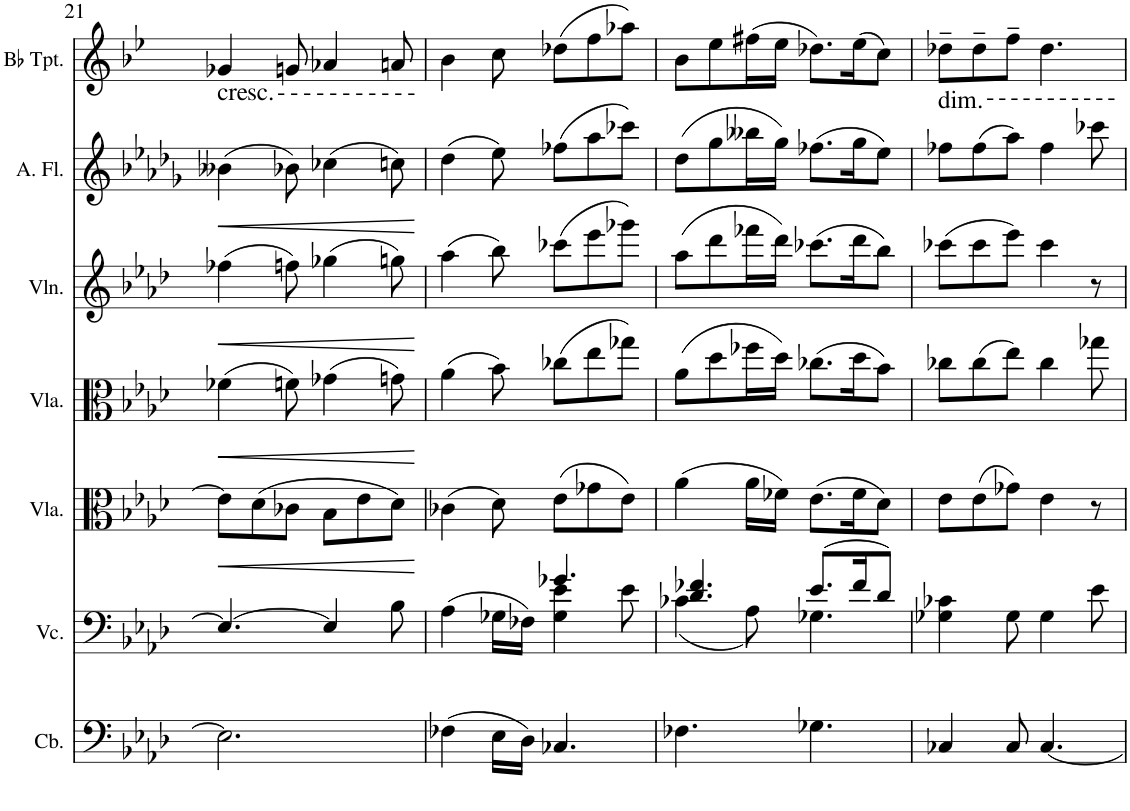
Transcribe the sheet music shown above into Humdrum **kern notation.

**kern	**kern	**kern	**dynam	**kern	**dynam	**kern	**dynam	**kern	**dynam	**kern
*part7	*part6	*part5	*part5	*part4	*part4	*part3	*part3	*part2	*part2	*part1
*staff7	*staff6	*staff5	*staff5	*staff4	*staff4	*staff3	*staff3	*staff2	*staff2	*staff1
*I"Contrabass	*I"Violoncello	*I"Viola	*	*I"Viola	*	*I"Violin	*	*I"Alto Flute	*	*I"Bb Trumpet
*I'Cb.	*I'Vc.	*I'Vla.	*	*I'Vla.	*	*I'Vln.	*	*I'A. Fl.	*	*I'Bb Tpt.
!!LO:PB:g=z
*clefF4	*clefF4	*clefC3	*	*clefC3	*	*clefG2	*	*clefG2	*	*clefG2
*Trd7c12	*	*	*	*	*	*	*	*Trd3c5	*	*Trd1c2
*k[b-e-a-d-]	*k[b-e-a-d-]	*k[b-e-a-d-]	*	*k[b-e-a-d-]	*	*k[b-e-a-d-]	*	*k[b-e-a-d-g-]	*	*k[b-e-]
*M6/8	*M6/8	*M6/8	*	*M6/8	*	*M6/8	*	*M6/8	*	*M6/8
=21	=21	=21	=21	=21	=21	=21	=21	=21	=21	=21
*	*^	*	*	*	*	*	*	*	*	*
!	!	!	!	!	!	!	!	!	!	!	!LO:TX:b:t=cresc.
!	!	!	!	!LO:HP:b	!	!LO:HP:b	!	!LO:HP:b	!	!LO:HP:b	!
2.E-\]	2.ryy	4.E-/_	8e-\L]	<	(>4f-X\	<	(>4ff-X\	<	(>4b--X\	<	4g-X/
.	.	.	(>8d-\	.	.	.	.	.	.	.	.
.	.	.	8c-X\J	.	8fn\)	.	8ffn\)	.	8b-X\)	.	8gn/
.	.	4E-/]	8B-\L	.	(>4g-X\	.	(>4gg-X\	.	(>4cc-X\	.	4a-X/
.	.	.	8e-\	.	.	.	.	.	.	.	.
.	.	8B-\	8d-\J)	.	8gn\)	.	8ggn\)	.	8ccn\)	.	8an/
*	*v	*v	*	*	*	*	*	*	*	*	*
.	.	.	[	.	[	.	[	.	[	.
=22	=22	=22	=22	=22	=22	=22	=22	=22	=22	=22
*	*^	*	*	*	*	*	*	*	*	*
(>4F-X\	(>4A-\	4.ryy	(>4c-X\	.	(>4a-\	.	(>4aa-\	.	(>4dd-\	.	4b-\
16E-\LL	16G-X\LL	.	8d-\)	.	8b-\)	.	8bb-\)	.	8ee-\)	.	8cc\
16D-\JJ)	16F-X\JJ)	.	.	.	.	.	.	.	.	.	.
4.C-X/	4.g-X/	4G-\ 4e-\	(>8e-\L	.	(>8cc-X\L	.	(>8ccc-X\L	.	(>8ff-X\L	.	(>8dd-X\L
.	.	.	8g-X\	.	8ee-\	.	8eee-\	.	8aa-\	.	8ff\
.	.	8e-\	8e-\J)	.	8gg-X\J)	.	8ggg-X\J)	.	8ccc-X\J)	.	8aa-X\J)
=23	=23	=23	=23	=23	=23	=23	=23	=23	=23	=23	=23
4.F-X\	4.d-/ 4.f-X/	(<4c-X\	(>4a-\	.	(>8a-\L	.	(>8aa-\L	.	(>8dd-\L	.	8b-\L
.	.	.	.	.	8dd-\	.	8ddd-\	.	8gg-\	.	8ee-\
.	.	8A-\)	16a-\LL	.	16ff-X\L	.	16fff-X\L	.	16bb--X\L	.	(>16ff#X\L
.	.	.	16f-X\JJ)	.	16dd-\JJ)	.	16ddd-\JJ)	.	16gg-\JJ)	.	16ee-\JJ
4.G-X\	(>8.e-/L	4.G-X\	(>8.e-\L	.	(>8.cc-X\L	.	(>8.ccc-X\L	.	(>8.ff-X\L	.	8.dd-X\L)
.	16f-/K	.	16f-\K	.	16dd-\K	.	16ddd-\K	.	16gg-\K	.	(>16ee-\K
.	8d-/J)	.	8d-\J)	.	8b-\J)	.	8bb-\J)	.	8ee-\J)	.	8cc\J)
*	*v	*v	*	*	*	*	*	*	*	*	*
=24	=24	=24	=24	=24	=24	=24	=24	=24	=24	=24
!	!	!	!	!	!	!	!	!	!	!LO:TX:b:t=dim.
4C-X/	4G-X\ 4c-X\	8e-\L	.	8cc-X\L	.	(>8ccc-X\L	.	8ff-X\L	.	8dd-X~\L
.	.	(>8e-\	.	(>8cc-\	.	8ccc-\	.	(>8ff-\	.	8dd-~\
8C-/	8G-\	8g-X\J)	.	8ee-\J)	.	8eee-\J)	.	8aa-\J)	.	8ff~\J
[4.C-/	4G-\	4e-\	.	4cc-\	.	4ccc-\	.	4ff-\	.	4.dd-\
.	8e-\	8r	.	8gg-X\	.	8r	.	8ccc-X\	.	.
=	=	=	=	=	=	=	=	=	=	=
*-	*-	*-	*-	*-	*-	*-	*-	*-	*-	*-
